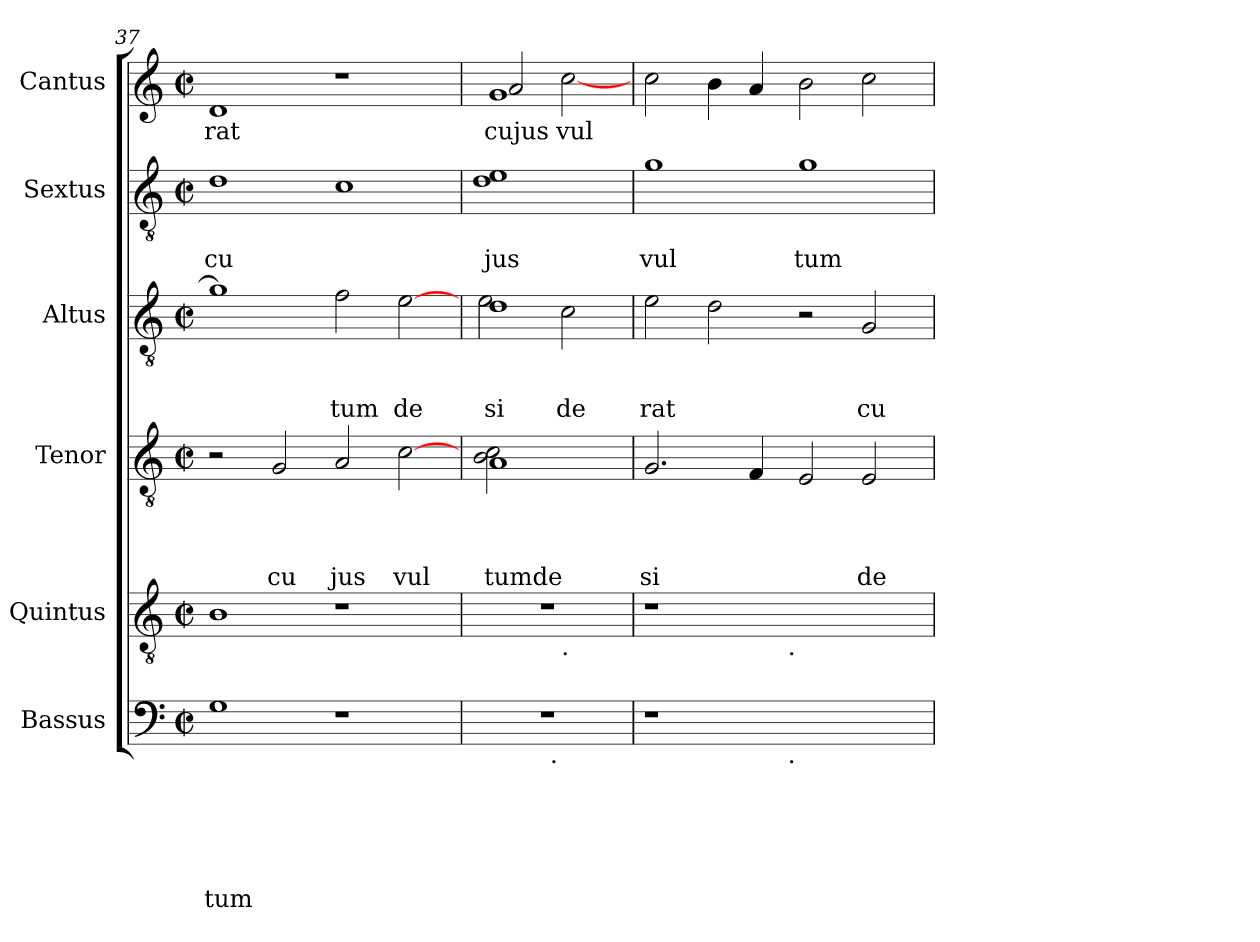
**kern	**text	**text	**text	**text	**text	**text	**kern	**text	**kern	**text	**text	**text	**text	**kern	**text	**text	**text	**kern	**text	**text	**kern	**text
*part6	*part6	*part6	*part6	*part6	*part6	*part6	*part5	*part5	*part4	*part4	*part4	*part4	*part4	*part3	*part3	*part3	*part3	*part2	*part2	*part2	*part1	*part1
*staff6	*staff6	*staff6	*staff6	*staff6	*staff6	*staff6	*staff5	*staff5	*staff4	*staff4	*staff4	*staff4	*staff4	*staff3	*staff3	*staff3	*staff3	*staff2	*staff2	*staff2	*staff1	*staff1
*I"Bassus	*	*	*	*	*	*	*I"Quintus	*	*I"Tenor	*	*	*	*	*I"Altus	*	*	*	*I"Sextus	*	*	*I"Cantus	*
*clefF4	*	*	*	*	*	*	*clefGv2	*	*clefGv2	*	*	*	*	*clefGv2	*	*	*	*clefGv2	*	*	*clefG2	*
*k[]	*	*	*	*	*	*	*k[]	*	*k[]	*	*	*	*	*k[]	*	*	*	*k[]	*	*	*k[]	*
*C:	*	*	*	*	*	*	*C:	*	*C:	*	*	*	*	*C:	*	*	*	*C:	*	*	*C:	*
*M2/2	*	*	*	*	*	*	*M2/2	*	*M2/2	*	*	*	*	*M2/2	*	*	*	*M2/2	*	*	*M2/2	*
*met(c|)	*	*	*	*	*	*	*met(c|)	*	*met(c|)	*	*	*	*	*met(c|)	*	*	*	*met(c|)	*	*	*met(c|)	*
=37	=37	=37	=37	=37	=37	=37	=37	=37	=37	=37	=37	=37	=37	=37	=37	=37	=37	=37	=37	=37	=37	=37
!	!	!	!	!	!	!LO:LY:b	!	!	!	!	!	!	!	!	!	!	!	!	!	!LO:LY:b	!	!LO:LY:b
1G	.	.	.	.	.	tum	1B	.	2r	.	.	.	.	1g]	.	.	.	1d	.	cu	1d	rat
!	!	!	!	!	!	!	!	!	!	!	!	!	!LO:LY:b	!	!	!	!	!	!	!	!	!
.	.	.	.	.	.	.	.	.	2G/	.	.	.	cu	.	.	.	.	.	.	.	.	.
!	!	!	!	!	!	!	!	!	!	!	!	!	!LO:LY:b	!	!	!	!LO:LY:b	!	!	!	!	!
1r	.	.	.	.	.	.	1r	.	2A/	.	.	.	jus	2f\	.	.	tum	1c	.	.	1r	.
!	!	!	!	!	!	!	!	!	!	!	!	!	!LO:LY:b	!	!	!	!LO:LY:b	!	!	!	!	!
.	.	.	.	.	.	.	.	.	[>2c\	.	.	.	vul	[>2e\	.	.	de	.	.	.	.	.
!!LO:PB:g=z
=38	=38	=38	=38	=38	=38	=38	=38	=38	=38	=38	=38	=38	=38	=38	=38	=38	=38	=38	=38	=38	=38	=38
*	*	*	*	*	*	*	*	*	*^	*	*	*	*	*	*	*	*	*	*	*	*	*
!	!	!	!	!	!	!	!	!	!	!	!	!	!	!LO:LY:b	!	!	!	!LO:LY:b	!	!	!LO:LY:b	!	!LO:LY:b
*^	*	*	*	*	*	*	*^	*	*	*	*	*	*	*	*^	*	*	*	*	*	*	*^	*
1r	4...ryy	.	.	.	.	.	.	1r	2ryy	.	1A	2B\ 2c\	.	.	.	tumde	1d	2e\	.	.	si	1d 1e	.	jus	1g	2a/	cujus
!	!LO:TX:b:t=.	!	!	!	!	!	!	!	!	!	!	!	!	!	!	!	!	!	!	!	!	!	!	!	!	!	!
.	2ryy	.	.	.	.	.	.	.	.	.	.	.	.	.	.	.	.	.	.	.	.	.	.	.	.	.	.
!	!	!	!	!	!	!	!	!	!LO:TX:b:t=.	!	!	!	!	!	!	!	!	!	!	!	!	!	!	!	!	!	!
!	!	!	!	!	!	!	!	!	!	!	!	!	!	!	!	!	!	!	!	!	!LO:LY:b	!	!	!	!	!	!LO:LY:b
.	.	.	.	.	.	.	.	.	2ryy	.	.	2ryy	.	.	.	.	.	2c\	.	.	de	.	.	.	.	[>2cc\	vul
.	32ryy	.	.	.	.	.	.	.	.	.	.	.	.	.	.	.	.	.	.	.	.	.	.	.	.	.	.
=39	=39	=39	=39	=39	=39	=39	=39	=39	=39	=39	=39	=39	=39	=39	=39	=39	=39	=39	=39	=39	=39	=39	=39	=39	=39	=39	=39
!	!	!	!	!	!	!	!	!	!	!	!	!	!	!	!	!LO:LY:b	!	!	!	!	!LO:LY:b	!	!	!LO:LY:b	!	!	!
*	*	*	*	*	*	*	*	*	*	*	*v	*v	*	*	*	*	*	*	*	*	*	*	*	*	*v	*v	*
*	*	*	*	*	*	*	*	*	*	*	*	*	*	*	*	*v	*v	*	*	*	*	*	*	*	*
1r	2ryy	.	.	.	.	.	.	1r	2ryy	.	2.G/	.	.	.	si	2e\	.	.	rat	1g	.	vul	2cc\	.
.	4...ryy	.	.	.	.	.	.	.	4...ryy	.	.	.	.	.	.	2d\	.	.	.	.	.	.	4b\	.
.	.	.	.	.	.	.	.	.	.	.	4F/	.	.	.	.	.	.	.	.	.	.	.	4a/	.
!	!	!	!	!	!	!	!	!	!LO:TX:b:t=.	!	!	!	!	!	!	!	!	!	!	!	!	!	!	!
!	!LO:TX:b:t=.	!	!	!	!	!	!	!	!	!	!	!	!	!	!	!	!	!	!	!	!	!	!	!
.	1ryy	.	.	.	.	.	.	.	1ryy	.	.	.	.	.	.	.	.	.	.	.	.	.	.	.
!	!	!	!	!	!	!	!	!	!	!	!	!	!	!	!	!	!	!	!	!	!	!LO:LY:b	!	!
1ryy	.	.	.	.	.	.	.	1ryy	.	.	2E/	.	.	.	.	2r	.	.	.	1g	.	tum	2b\	.
!	!	!	!	!	!	!	!	!	!	!	!	!	!	!	!LO:LY:b	!	!	!	!LO:LY:b	!	!	!	!	!
.	.	.	.	.	.	.	.	.	.	.	2E/	.	.	.	de	2G/	.	.	cu	.	.	.	2cc\	.
.	32ryy	.	.	.	.	.	.	.	32ryy	.	.	.	.	.	.	.	.	.	.	.	.	.	.	.
*v	*v	*	*	*	*	*	*	*	*	*	*	*	*	*	*	*	*	*	*	*	*	*	*	*
*	*	*	*	*	*	*	*v	*v	*	*	*	*	*	*	*	*	*	*	*	*	*	*	*
=	=	=	=	=	=	=	=	=	=	=	=	=	=	=	=	=	=	=	=	=	=	=
*-	*-	*-	*-	*-	*-	*-	*-	*-	*-	*-	*-	*-	*-	*-	*-	*-	*-	*-	*-	*-	*-	*-
